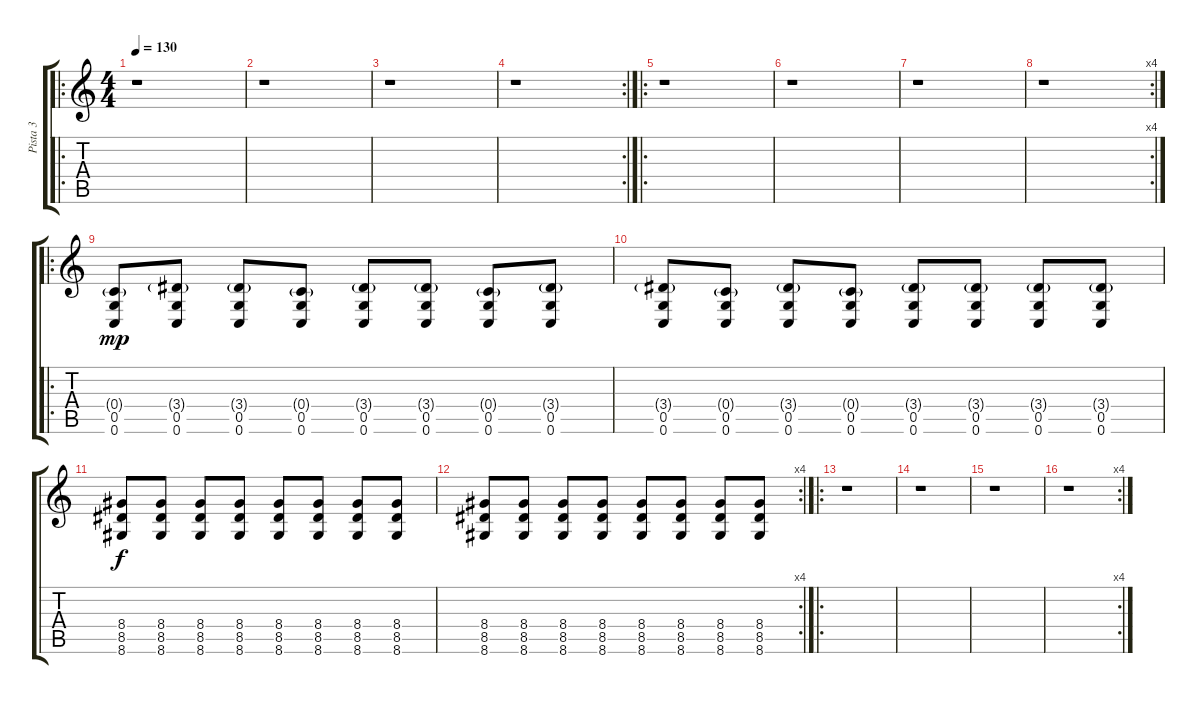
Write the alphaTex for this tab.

\track ("Pista 3" "Pista 3") {instrument distortionguitar}
\staff {score tabs}
\tuning (D4 A3 F3 C3 G2 C2) {hide}
\ro
\ts (4 4)
\tempo 130
\clef g2
\ks c
r.1{dy mp instrument distortionguitar} |
r.1 |
r.1 |
\rc 2
r.1 |
\ro
r.1 |
r.1 |
r.1 |
\rc 4
r.1 |
\ro
(0.4{g} 0.5 0.6).8 (3.4{g} 0.5 0.6).8 (3.4{g} 0.5 0.6).8 (0.4{g} 0.5 0.6).8 (3.4{g} 0.5 0.6).8 (3.4{g} 0.5 0.6).8 (0.4{g} 0.5 0.6).8 (3.4{g} 0.5 0.6).8 |
(3.4{g} 0.5 0.6).8 (0.4{g} 0.5 0.6).8 (3.4{g} 0.5 0.6).8 (0.4{g} 0.5 0.6).8 (3.4{g} 0.5 0.6).8 (3.4{g} 0.5 0.6).8 (3.4{g} 0.5 0.6).8 (3.4{g} 0.5 0.6).8 |
(8.4 8.5 8.6).8{dy f} (8.4 8.5 8.6).8 (8.4 8.5 8.6).8 (8.4 8.5 8.6).8 (8.4 8.5 8.6).8 (8.4 8.5 8.6).8 (8.4 8.5 8.6).8 (8.4 8.5 8.6).8 |
\rc 4
(8.4 8.5 8.6).8 (8.4 8.5 8.6).8 (8.4 8.5 8.6).8 (8.4 8.5 8.6).8 (8.4 8.5 8.6).8 (8.4 8.5 8.6).8 (8.4 8.5 8.6).8 (8.4 8.5 8.6).8 |
\ro
r.1 |
r.1 |
r.1 |
\rc 4
r.1
